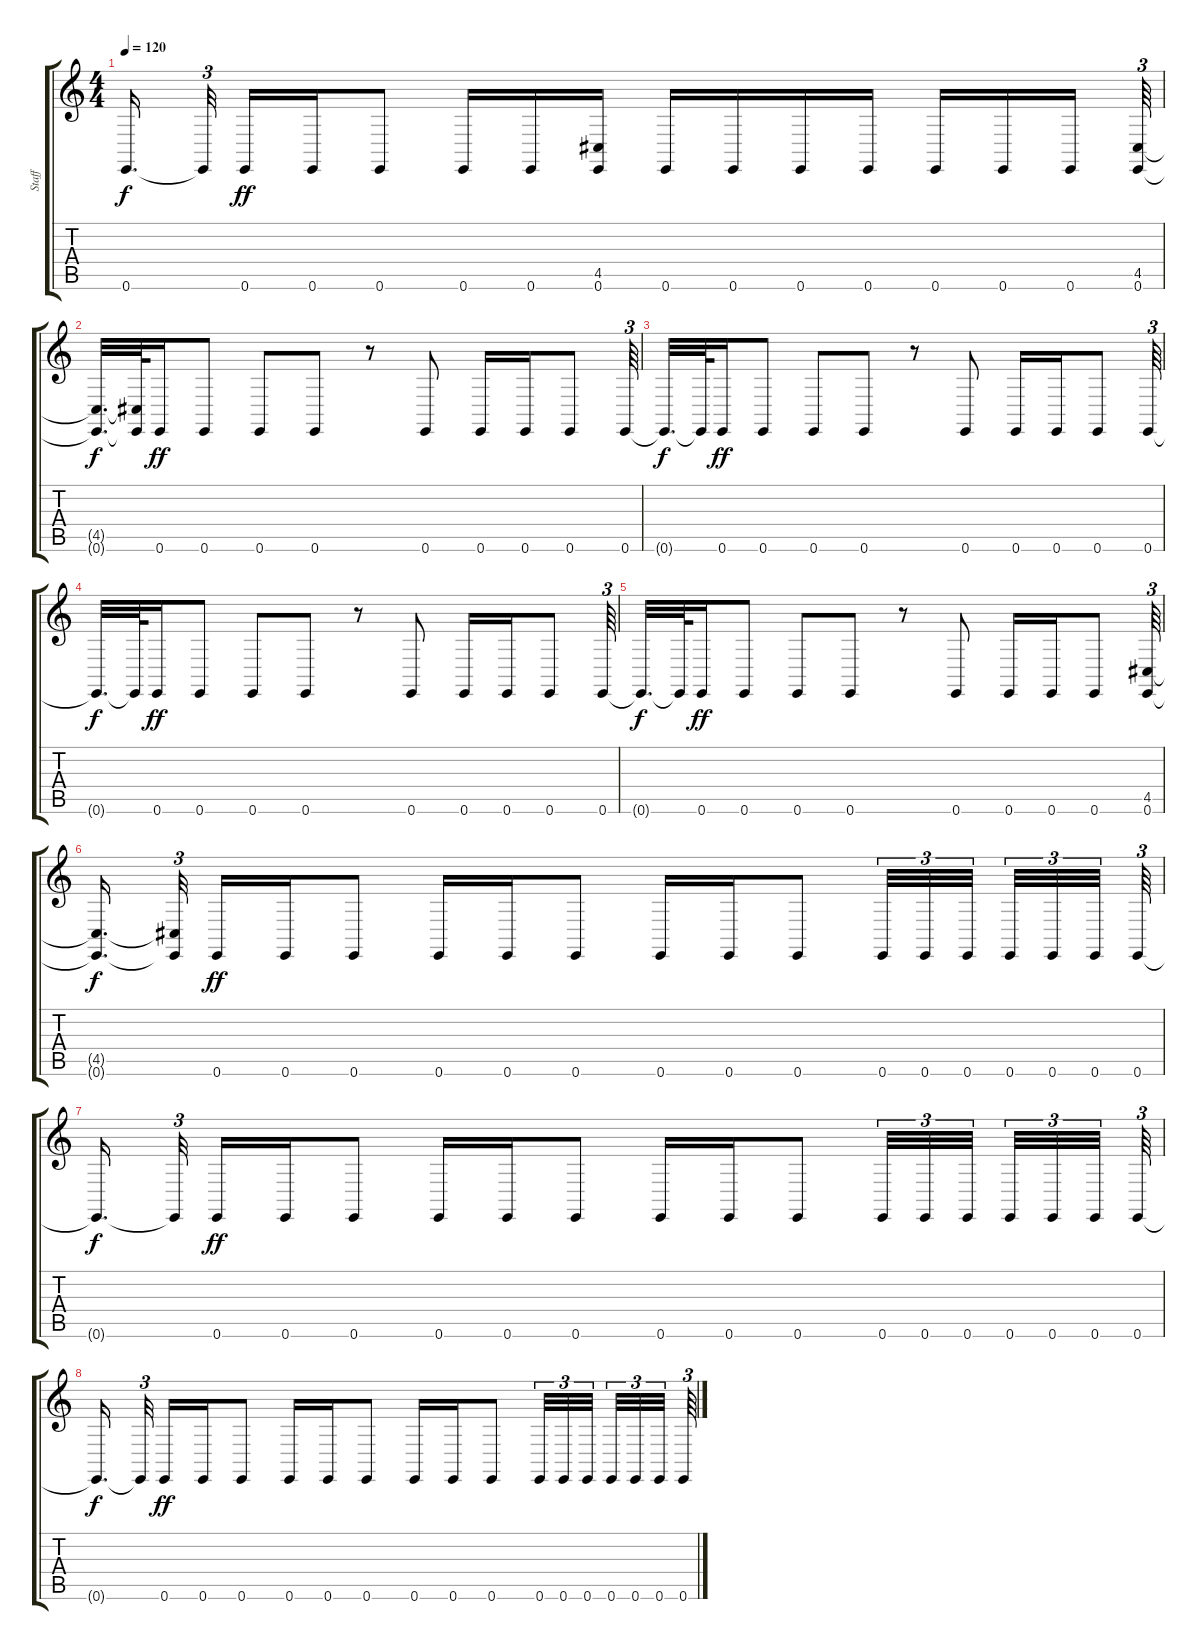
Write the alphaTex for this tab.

\track ("Staff" "Staff") {instrument acousticgrandpiano}
\staff {score tabs}
\tuning (E4 B3 G3 D3 A2 E2) {hide}
\ts (4 4)
\tempo 120
\clef g2
\ks c
0.6{t}.16{d dy f beam splitsecondary} 0.6{t}.32{tu (3 2) beam splitsecondary} 0.6.16{dy ff} 0.6.16 0.6.8 0.6.16 0.6.16 (4.5 0.6).16 0.6.16 0.6.16 0.6.16 0.6.16 0.6.16 0.6.16 0.6.16{beam splitsecondary} (4.5 0.6).64{tu (3 2)} |
(4.5{t} 0.6{t}).32{d dy f} (4.5{t} 0.6{t}).64 0.6.16{dy ff} 0.6.8 0.6.8 0.6.8 r.8 0.6.8 0.6.16 0.6.16 0.6.8 0.6.64{tu (3 2)} |
0.6{t}.32{d dy f} 0.6{t}.64 0.6.16{dy ff} 0.6.8 0.6.8 0.6.8 r.8 0.6.8 0.6.16 0.6.16 0.6.8 0.6.64{tu (3 2)} |
0.6{t}.32{d dy f} 0.6{t}.64 0.6.16{dy ff} 0.6.8 0.6.8 0.6.8 r.8 0.6.8 0.6.16 0.6.16 0.6.8 0.6.64{tu (3 2)} |
0.6{t}.32{d dy f} 0.6{t}.64 0.6.16{dy ff} 0.6.8 0.6.8 0.6.8 r.8 0.6.8 0.6.16 0.6.16 0.6.8 (4.5 0.6).64{tu (3 2)} |
(4.5{t} 0.6{t}).16{d dy f beam splitsecondary} (4.5{t} 0.6{t}).32{tu (3 2) beam splitsecondary} 0.6.16{dy ff} 0.6.16 0.6.8 0.6.16 0.6.16 0.6.8 0.6.16 0.6.16 0.6.8 0.6.32{tu (3 2)} 0.6.32{tu (3 2)} 0.6.32{tu (3 2) beam splitsecondary} 0.6.32{tu (3 2)} 0.6.32{tu (3 2)} 0.6.32{tu (3 2) beam splitsecondary} 0.6.64{tu (3 2)} |
0.6{t}.16{d dy f beam splitsecondary} 0.6{t}.32{tu (3 2) beam splitsecondary} 0.6.16{dy ff} 0.6.16 0.6.8 0.6.16 0.6.16 0.6.8 0.6.16 0.6.16 0.6.8 0.6.32{tu (3 2)} 0.6.32{tu (3 2)} 0.6.32{tu (3 2) beam splitsecondary} 0.6.32{tu (3 2)} 0.6.32{tu (3 2)} 0.6.32{tu (3 2) beam splitsecondary} 0.6.64{tu (3 2)} |
0.6{t}.16{d dy f beam splitsecondary} 0.6{t}.32{tu (3 2) beam splitsecondary} 0.6.16{dy ff} 0.6.16 0.6.8 0.6.16 0.6.16 0.6.8 0.6.16 0.6.16 0.6.8 0.6.32{tu (3 2)} 0.6.32{tu (3 2)} 0.6.32{tu (3 2) beam splitsecondary} 0.6.32{tu (3 2)} 0.6.32{tu (3 2)} 0.6.32{tu (3 2) beam splitsecondary} 0.6.64{tu (3 2)}
